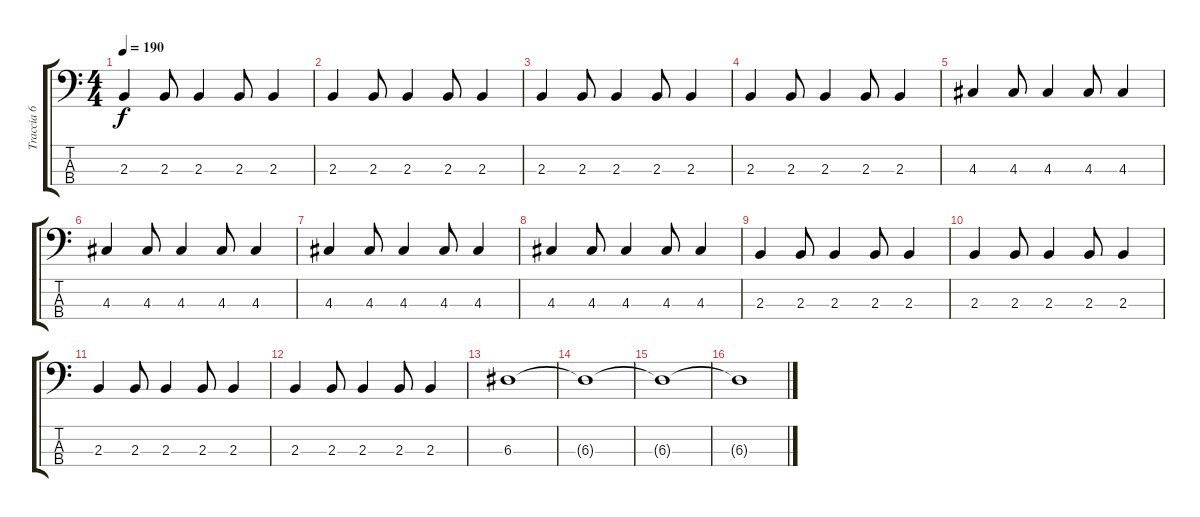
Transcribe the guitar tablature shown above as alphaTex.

\track ("Traccia 6" "Traccia 6") {instrument electricbasspick}
\staff {score tabs}
\tuning (G2 D2 A1 E1) {hide}
\ts (4 4)
\tempo 190
\clef f4
\ks c
2.3.4{dy f} 2.3.8 2.3.4 2.3.8 2.3.4 |
2.3.4 2.3.8 2.3.4 2.3.8 2.3.4 |
2.3.4 2.3.8 2.3.4 2.3.8 2.3.4 |
2.3.4 2.3.8 2.3.4 2.3.8 2.3.4 |
4.3.4 4.3.8 4.3.4 4.3.8 4.3.4 |
4.3.4 4.3.8 4.3.4 4.3.8 4.3.4 |
4.3.4 4.3.8 4.3.4 4.3.8 4.3.4 |
4.3.4 4.3.8 4.3.4 4.3.8 4.3.4 |
2.3.4 2.3.8 2.3.4 2.3.8 2.3.4 |
2.3.4 2.3.8 2.3.4 2.3.8 2.3.4 |
2.3.4 2.3.8 2.3.4 2.3.8 2.3.4 |
2.3.4 2.3.8 2.3.4 2.3.8 2.3.4 |
6.3.1 |
6.3{t}.1 |
6.3{t}.1 |
6.3{t}.1
